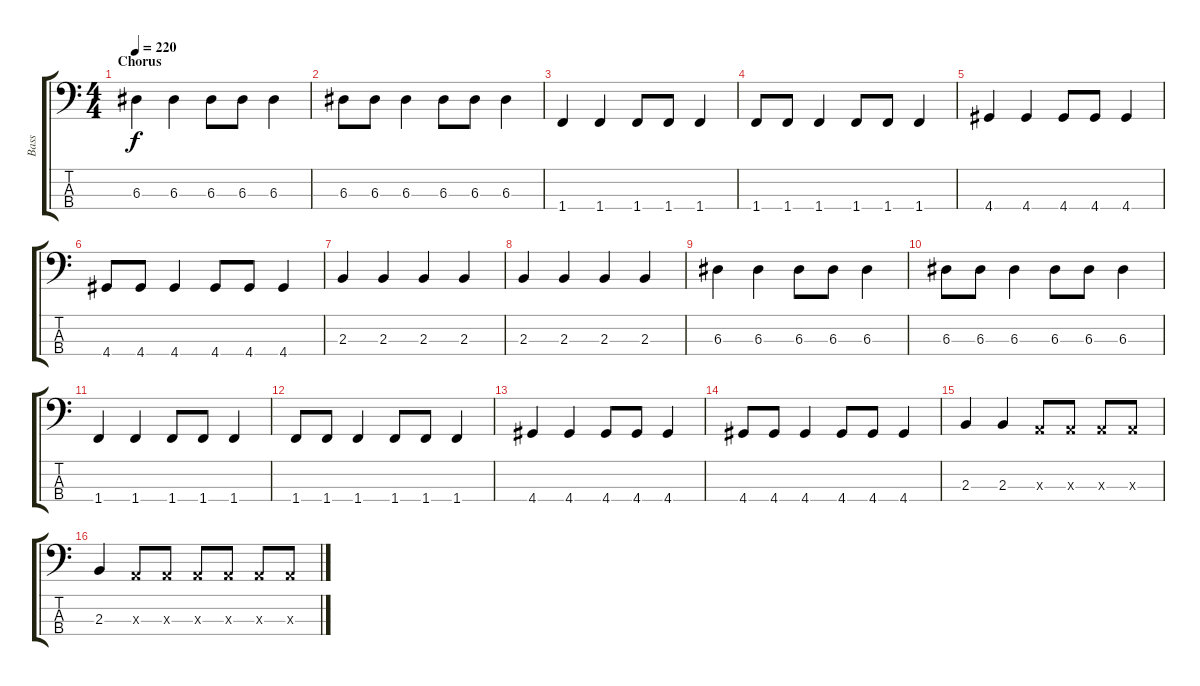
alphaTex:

\track ("Bass" "Bass") {instrument electricbassfinger}
\staff {score tabs}
\tuning (G2 D2 A1 E1) {hide}
\ts (4 4)
\section ("" "Chorus")
\tempo 220
\clef f4
\ks c
6.3.4{dy f} 6.3.4 6.3.8 6.3.8 6.3.4 |
6.3.8 6.3.8 6.3.4 6.3.8 6.3.8 6.3.4 |
1.4.4 1.4.4 1.4.8 1.4.8 1.4.4 |
1.4.8 1.4.8 1.4.4 1.4.8 1.4.8 1.4.4 |
4.4.4 4.4.4 4.4.8 4.4.8 4.4.4 |
4.4.8 4.4.8 4.4.4 4.4.8 4.4.8 4.4.4 |
2.3.4 2.3.4 2.3.4 2.3.4 |
2.3.4 2.3.4 2.3.4 2.3.4 |
6.3.4 6.3.4 6.3.8 6.3.8 6.3.4 |
6.3.8 6.3.8 6.3.4 6.3.8 6.3.8 6.3.4 |
1.4.4 1.4.4 1.4.8 1.4.8 1.4.4 |
1.4.8 1.4.8 1.4.4 1.4.8 1.4.8 1.4.4 |
4.4.4 4.4.4 4.4.8 4.4.8 4.4.4 |
4.4.8 4.4.8 4.4.4 4.4.8 4.4.8 4.4.4 |
2.3.4 2.3.4 0.3{x}.8 0.3{x}.8 0.3{x}.8 0.3{x}.8 |
2.3.4 0.3{x}.8 0.3{x}.8 0.3{x}.8 0.3{x}.8 0.3{x}.8 0.3{x}.8
